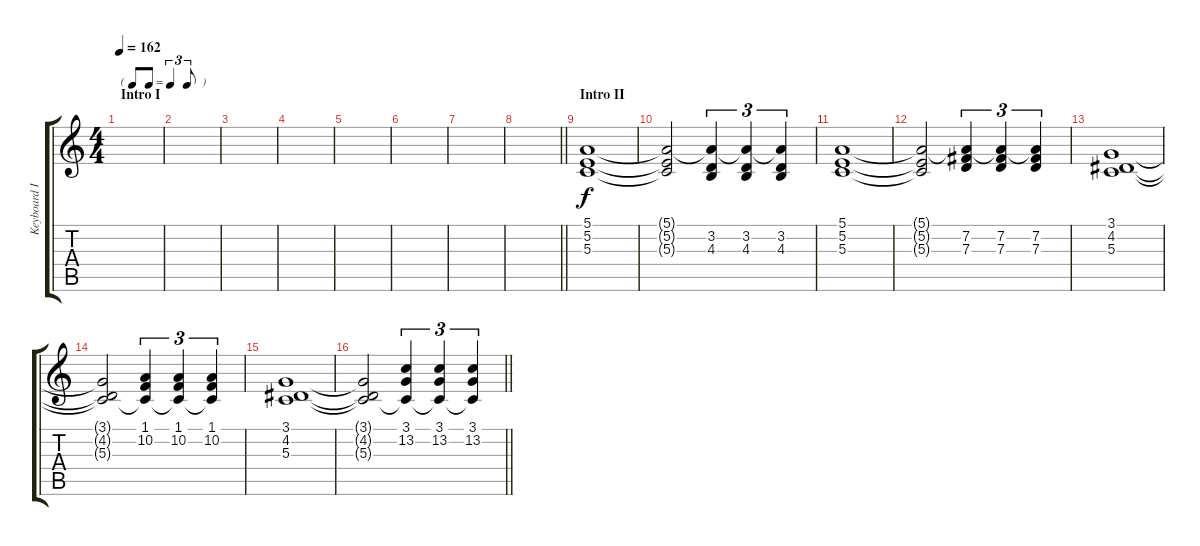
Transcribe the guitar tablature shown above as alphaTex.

\track ("Keyboard I" "Keyboard I") {instrument drawbarorgan}
\staff {score tabs}
\tuning (E4 B3 G3 D3 A2 E2) {hide}
\ts (4 4)
\tf triplet8th
\section ("" "Intro I")
\tempo 162
\clef g2
\ks c
|
|
|
|
|
|
|
\barLineRight lightlight
|
\section ("" "Intro II")
(5.1 5.2 5.3).1{volume 12} |
(5.1{t} 5.2{t} 5.3{t}).2 (5.1{t} 3.2 4.3).4{tu (3 2)} (5.1{t} 3.2 4.3).4{tu (3 2)} (5.1{t} 3.2 4.3).4{tu (3 2)} |
(5.1 5.2 5.3).1 |
(5.1{t} 5.2{t} 5.3{t}).2 (5.1{t} 7.2 7.3).4{tu (3 2)} (5.1{t} 7.2 7.3).4{tu (3 2)} (5.1{t} 7.2 7.3).4{tu (3 2)} |
(3.1 4.2 5.3).1 |
(3.1{t} 4.2{t} 5.3{t}).2 (1.1 10.2 5.3{t}).4{tu (3 2)} (1.1 10.2 5.3{t}).4{tu (3 2)} (1.1 10.2 5.3{t}).4{tu (3 2)} |
(3.1 4.2 5.3).1 |
\barLineRight lightlight
(3.1{t} 4.2{t} 5.3{t}).2 (3.1 13.2 5.3{t}).4{tu (3 2)} (3.1 13.2 5.3{t}).4{tu (3 2)} (3.1 13.2 5.3{t}).4{tu (3 2)}
